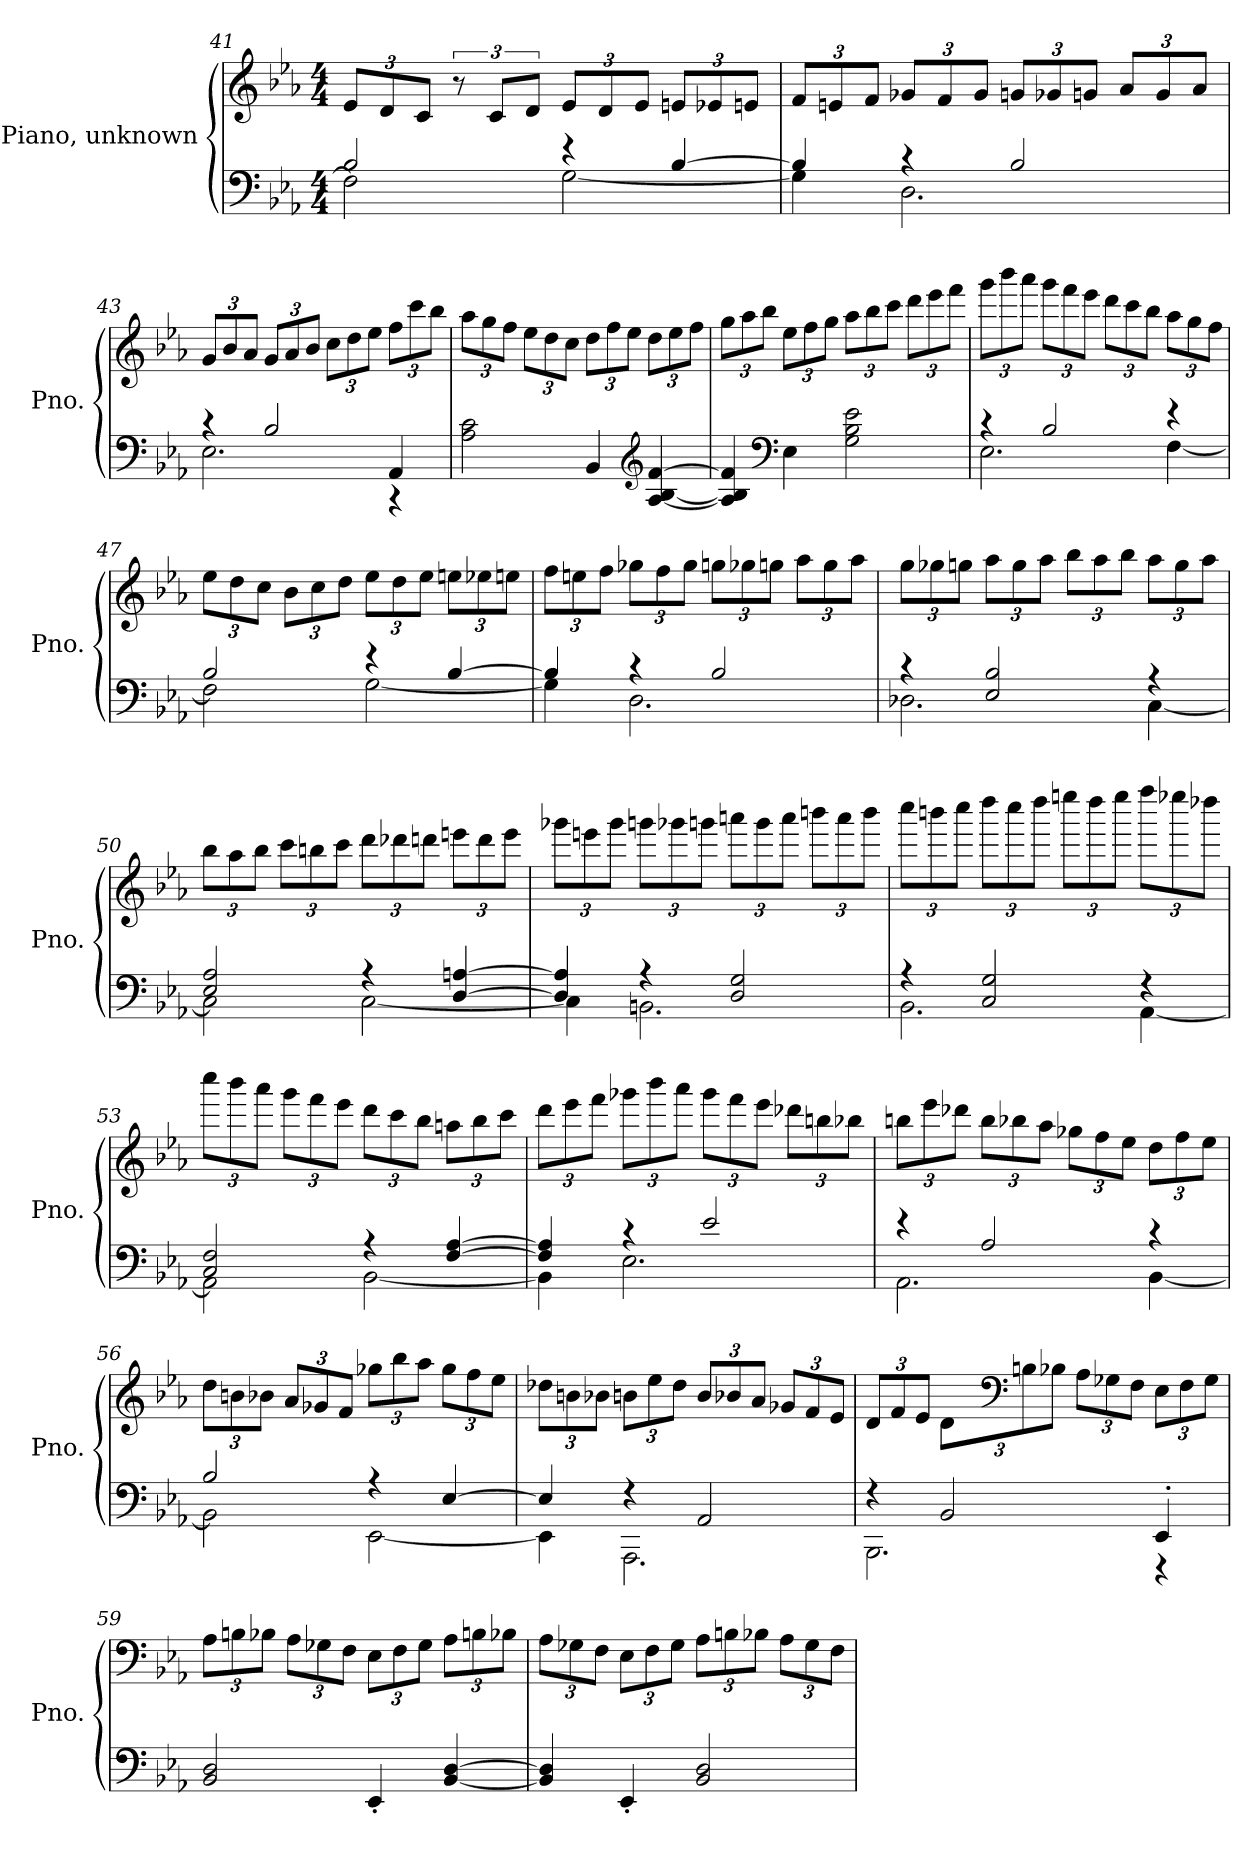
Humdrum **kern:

**kern	**kern
*part1	*part1
*staff2	*staff1
*I"Piano, unknown	*
*I'Pno.	*
!!LO:LB:g=z
*clefF4	*clefG2
*k[b-e-a-]	*k[b-e-a-]
*M4/4	*M4/4
=41	=41
*^	*
*	*	*Xbrackettup
2B-/	2F\]	12e-/L
.	.	12d/
.	.	12c/J
*	*	*brackettup
.	.	12r
.	.	12c/L
.	.	12d/J
*	*	*Xbrackettup
4r	[2G\	12e-/L
.	.	12d/
.	.	12e-/J
[4B-/	.	12en/L
.	.	12e-X/
.	.	12en/J
=42	=42	=42
4B-/]	4G\]	12f/L
.	.	12en/
.	.	12f/J
4r	2.D\	12g-X/L
.	.	12f/
.	.	12g-/J
2B-/	.	12gn/L
.	.	12g-X/
.	.	12gn/J
.	.	12a-/L
.	.	12g/
.	.	12a-/J
=43	=43	=43
4r	2.E-\	12g/L
.	.	12b-/
.	.	12a-/J
2B-/	.	12g/L
.	.	12a-/
.	.	12b-/J
.	.	12cc\L
.	.	12dd\
.	.	12ee-\J
4AA-/	4r	12ff\L
.	.	12ccc\
.	.	12bb-\J
*v	*v	*
!!LO:PB:g=z
=44	=44
2A-\ 2c\	12aa-\L
.	12gg\
.	12ff\J
.	12ee-\L
.	12dd\
.	12cc\J
4BB-/	12dd\L
.	12ff\
.	12ee-\J
*clefG2	*
[4A-/ [4B-/ [4f/	12dd\L
.	12ee-\
.	12ff\J
=45	=45
4A-/] 4B-/] 4f/]	12gg\L
.	12aa-\
.	12bb-\J
*clefF4	*
4E-\	12ee-\L
.	12ff\
.	12gg\J
2G\ 2B-\ 2e-\	12aa-\L
.	12bb-\
.	12ccc\J
.	12ddd\L
.	12eee-\
.	12fff\J
=46	=46
*^	*
4r	2.E-\	12ggg\L
.	.	12bbb-\
.	.	12aaa-\J
2B-/	.	12ggg\L
.	.	12fff\
.	.	12eee-\J
.	.	12ddd\L
.	.	12ccc\
.	.	12bb-\J
4r	[4F\	12aa-\L
.	.	12gg\
.	.	12ff\J
!!LO:LB:g=z
=47	=47	=47
2B-/	2F\]	12ee-\L
.	.	12dd\
.	.	12cc\J
.	.	12b-\L
.	.	12cc\
.	.	12dd\J
4r	[2G\	12ee-\L
.	.	12dd\
.	.	12ee-\J
[4B-/	.	12een\L
.	.	12ee-X\
.	.	12een\J
=48	=48	=48
4B-/]	4G\]	12ff\L
.	.	12een\
.	.	12ff\J
4r	2.D\	12gg-X\L
.	.	12ff\
.	.	12gg-\J
2B-/	.	12ggn\L
.	.	12gg-X\
.	.	12ggn\J
.	.	12aa-\L
.	.	12gg\
.	.	12aa-\J
=49	=49	=49
4r	2.D-X\	12gg\L
.	.	12gg-X\
.	.	12ggn\J
2E-/ 2B-/	.	12aa-\L
.	.	12gg\
.	.	12aa-\J
.	.	12bb-\L
.	.	12aa-\
.	.	12bb-\J
4r	[4C\	12aa-\L
.	.	12gg\
.	.	12aa-\J
!!LO:LB:g=z
=50	=50	=50
2E-/ 2A-/	2C\]	12bb-\L
.	.	12aa-\
.	.	12bb-\J
.	.	12ccc\L
.	.	12bbn\
.	.	12ccc\J
4r	[2C\	12ddd\L
.	.	12ddd-X\
.	.	12dddn\J
[4D/ [4An/	.	12eeen\L
.	.	12ddd\
.	.	12eee\J
=51	=51	=51
4D/] 4A/]	4C\]	12ggg-X\L
.	.	12eeen\
.	.	12ggg-\J
4r	2.BBn\	12gggn\L
.	.	12ggg-X\
.	.	12gggn\J
2D/ 2G/	.	12aaan\L
.	.	12ggg\
.	.	12aaa\J
.	.	12bbbn\L
.	.	12aaa\
.	.	12bbb\J
!!LO:LB:g=z
=52	=52	=52
4r	2.BB-\	12cccc\L
.	.	12bbbn\
.	.	12cccc\J
2C/ 2G/	.	12dddd\L
.	.	12cccc\
.	.	12dddd\J
.	.	12eeeen\L
.	.	12dddd\
.	.	12eeee\J
4r	[4AA-\	12ffff\L
.	.	12eeee-X\
.	.	12dddd-X\J
=53	=53	=53
2C/ 2F/	2AA-\]	12cccc\L
.	.	12bbb-\
.	.	12aaa-\J
.	.	12ggg\L
.	.	12fff\
.	.	12eee-\J
4r	[2BB-\	12ddd\L
.	.	12ccc\
.	.	12bb-\J
[4F/ [4A-/	.	12aan\L
.	.	12bb-\
.	.	12ccc\J
!!LO:LB:g=z
=54	=54	=54
4F/] 4A-/]	4BB-\]	12ddd\L
.	.	12eee-\
.	.	12fff\J
4r	2.E-\	12ggg-X\L
.	.	12bbb-\
.	.	12aaa-\J
2e-/	.	12ggg-\L
.	.	12fff\
.	.	12eee-\J
.	.	12ddd-X\L
.	.	12bbn\
.	.	12bb-X\J
=55	=55	=55
4r	2.AA-\	12bbn\L
.	.	12eee-\
.	.	12ddd-X\J
2A-/	.	12bb\L
.	.	12bb-X\
.	.	12aa-\J
.	.	12gg-X\L
.	.	12ff\
.	.	12ee-\J
4r	[4BB-\	12dd\L
.	.	12ff\
.	.	12ee-\J
!!LO:LB:g=z
=56	=56	=56
2B-/	2BB-\]	12dd\L
.	.	12bn\
.	.	12b-X\J
.	.	12a-/L
.	.	12g-X/
.	.	12f/J
4r	[2EE-\	12gg-X\L
.	.	12bb-\
.	.	12aa-\J
[4E-/	.	12gg-\L
.	.	12ff\
.	.	12ee-\J
=57	=57	=57
4E-/]	4EE-\]	12dd-X\L
.	.	12bn\
.	.	12b-X\J
4r	2.AAA-\	12bn\L
.	.	12ee-\
.	.	12dd-\J
2AA-/	.	12b/L
.	.	12b-X/
.	.	12a-/J
.	.	12g-X/L
.	.	12f/
.	.	12e-/J
!!LO:PB:g=z
=58	=58	=58
4r	2.BBB-\	12d/L
.	.	12f/
.	.	12e-/J
2BB-/	.	12d\L
*	*	*clefF4
.	.	12Bn\
.	.	12B-X\J
.	.	12A-\L
.	.	12G-X\
.	.	12F\J
4EE-'/	4r	12E-\L
.	.	12F\
.	.	12G-\J
*v	*v	*
=59	=59
2BB-/ 2D/	12A-\L
.	12Bn\
.	12B-X\J
.	12A-\L
.	12G-X\
.	12F\J
4EE-'/	12E-\L
.	12F\
.	12G-\J
[4BB-/ [4D/	12A-\L
.	12Bn\
.	12B-X\J
!!LO:LB:g=z
=60	=60
4BB-/] 4D/]	12A-\L
.	12G-X\
.	12F\J
4EE-'/	12E-\L
.	12F\
.	12G-\J
2BB-/ 2D/	12A-\L
.	12Bn\
.	12B-X\J
.	12A-\L
.	12G-\
.	12F\J
=	=
*-	*-
